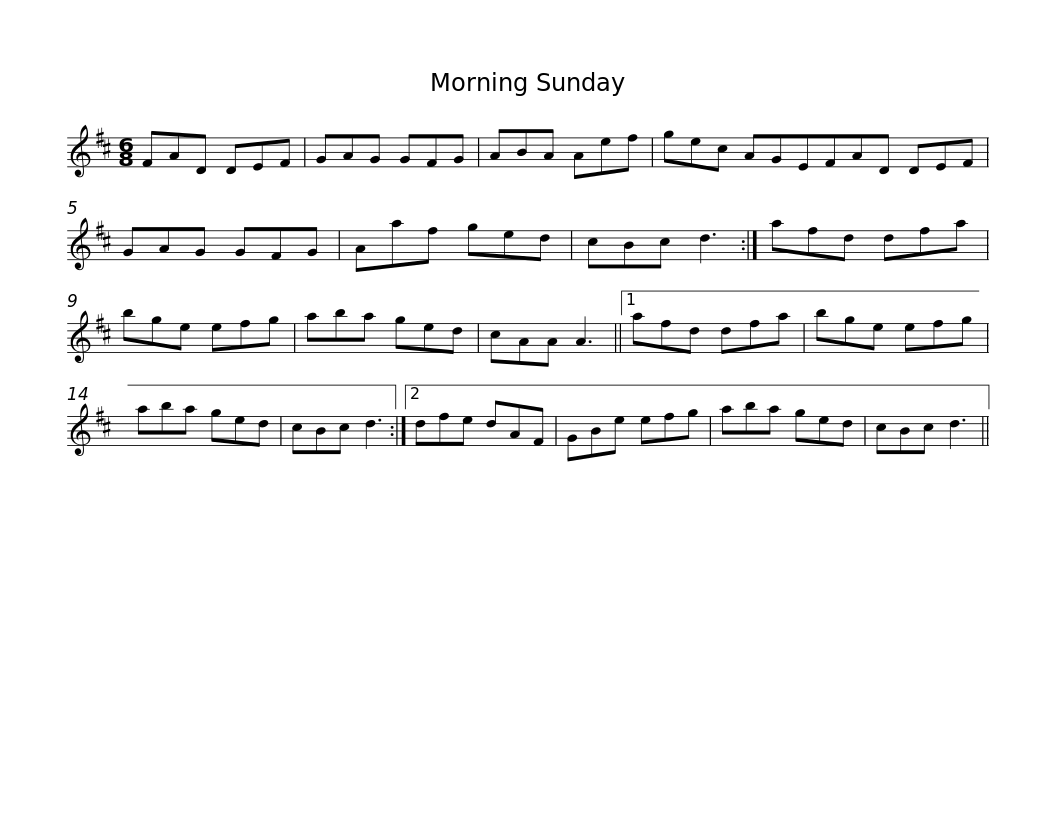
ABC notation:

X:1
L:1/8
M:6/8
I:linebreak $
K:D
V:1 treble
V:1
 FAD DEF | GAG GFG | ABA Aef | gec AGEFAD DEF | GAG GFG | %5
 Aaf ged |$ cBc d3 :| afd dfa | bge efg | aba ged | %10
 cAA A3 ||1 afd dfa | bge efg |$ aba ged | cBc d3 :|2 %15
 dfe dAF | GBe efg | aba ged | cBc d3 || %19
